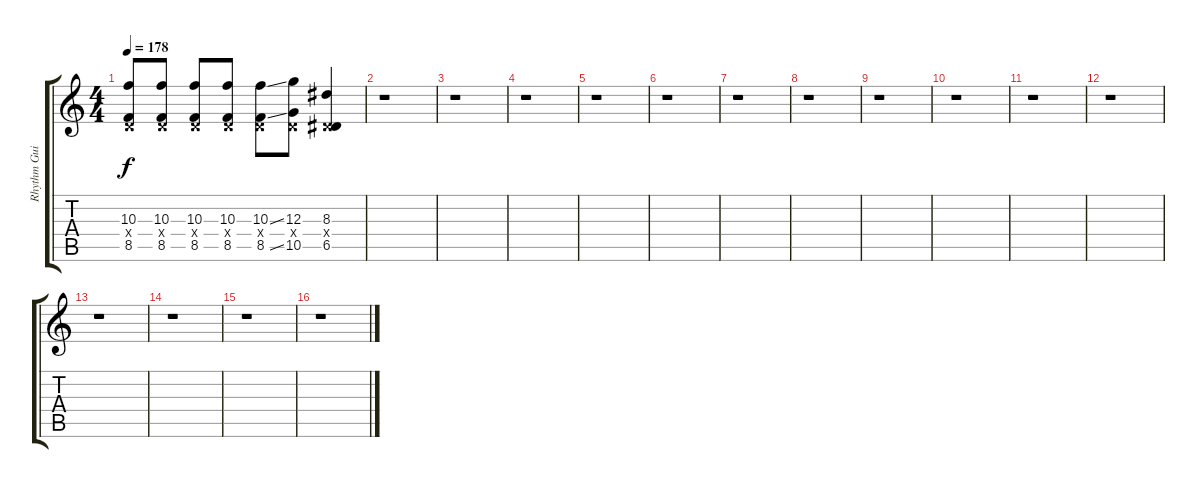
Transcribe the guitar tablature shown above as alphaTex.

\track ("Rhythm Guitar  " "Rhythm Gui") {instrument overdrivenguitar}
\staff {score tabs}
\tuning (E4 B3 G3 D3 A2 D2) {hide}
\ts (4 4)
\tempo 178
\clef g2
\ks c
(10.3 0.4{x} 8.5).8{dy f} (10.3 0.4{x} 8.5).8 (10.3 0.4{x} 8.5).8 (10.3 0.4{x} 8.5).8 (10.3{ss} 0.4{x} 8.5{ss}).8 (12.3 0.4{x} 10.5).8 (8.3 0.4{x} 6.5).4 |
r.1 |
r.1 |
r.1 |
r.1 |
r.1 |
r.1 |
r.1 |
r.1 |
r.1 |
r.1 |
r.1 |
r.1 |
r.1 |
r.1 |
r.1
